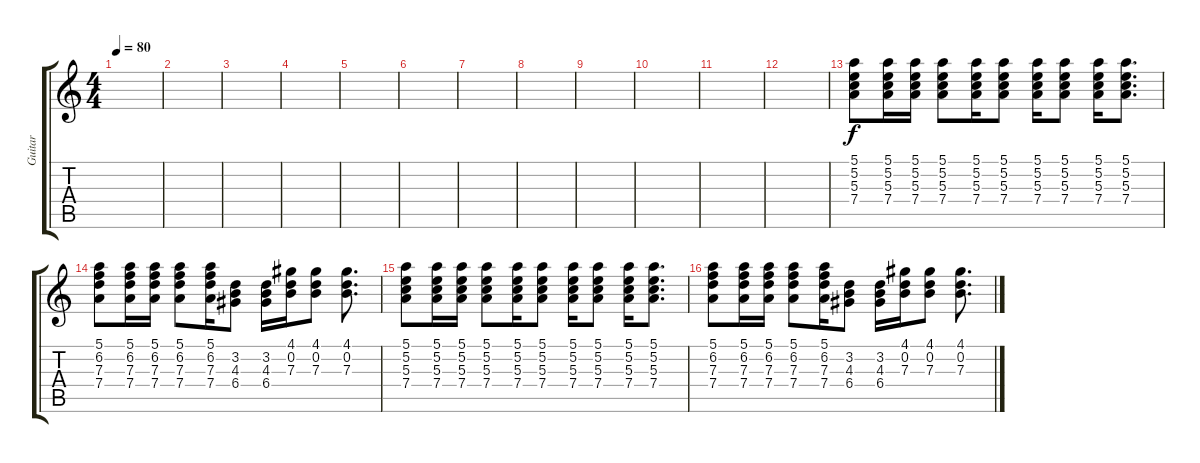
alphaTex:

\track ("Guitar" "Guitar") {instrument electricguitarclean}
\staff {score tabs}
\tuning (E4 B3 G3 D3 A2 E2) {hide}
\ts (4 4)
\tempo 80
\clef g2
\ks c
|
|
|
|
|
|
|
|
|
|
|
|
(5.1 5.2 5.3 7.4).8{balance 13} (5.1 5.2 5.3 7.4).16 (5.1 5.2 5.3 7.4).16 (5.1 5.2 5.3 7.4).8 (5.1 5.2 5.3 7.4).16 (5.1 5.2 5.3 7.4).8 (5.1 5.2 5.3 7.4).16 (5.1 5.2 5.3 7.4).8 (5.1 5.2 5.3 7.4).16 (5.1 5.2 5.3 7.4).8{d} |
(5.1 6.2 7.3 7.4).8 (5.1 6.2 7.3 7.4).16 (5.1 6.2 7.3 7.4).16 (5.1 6.2 7.3 7.4).8 (5.1 6.2 7.3 7.4).16 (3.2 4.3 6.4).8 (3.2 4.3 6.4).16 (4.1 0.2 7.3).16 (4.1 0.2 7.3).8 (4.1 0.2 7.3).8{d} |
(5.1 5.2 5.3 7.4).8 (5.1 5.2 5.3 7.4).16 (5.1 5.2 5.3 7.4).16 (5.1 5.2 5.3 7.4).8 (5.1 5.2 5.3 7.4).16 (5.1 5.2 5.3 7.4).8 (5.1 5.2 5.3 7.4).16 (5.1 5.2 5.3 7.4).8 (5.1 5.2 5.3 7.4).16 (5.1 5.2 5.3 7.4).8{d} |
(5.1 6.2 7.3 7.4).8 (5.1 6.2 7.3 7.4).16 (5.1 6.2 7.3 7.4).16 (5.1 6.2 7.3 7.4).8 (5.1 6.2 7.3 7.4).16 (3.2 4.3 6.4).8 (3.2 4.3 6.4).16 (4.1 0.2 7.3).16 (4.1 0.2 7.3).8 (4.1 0.2 7.3).8{d}
